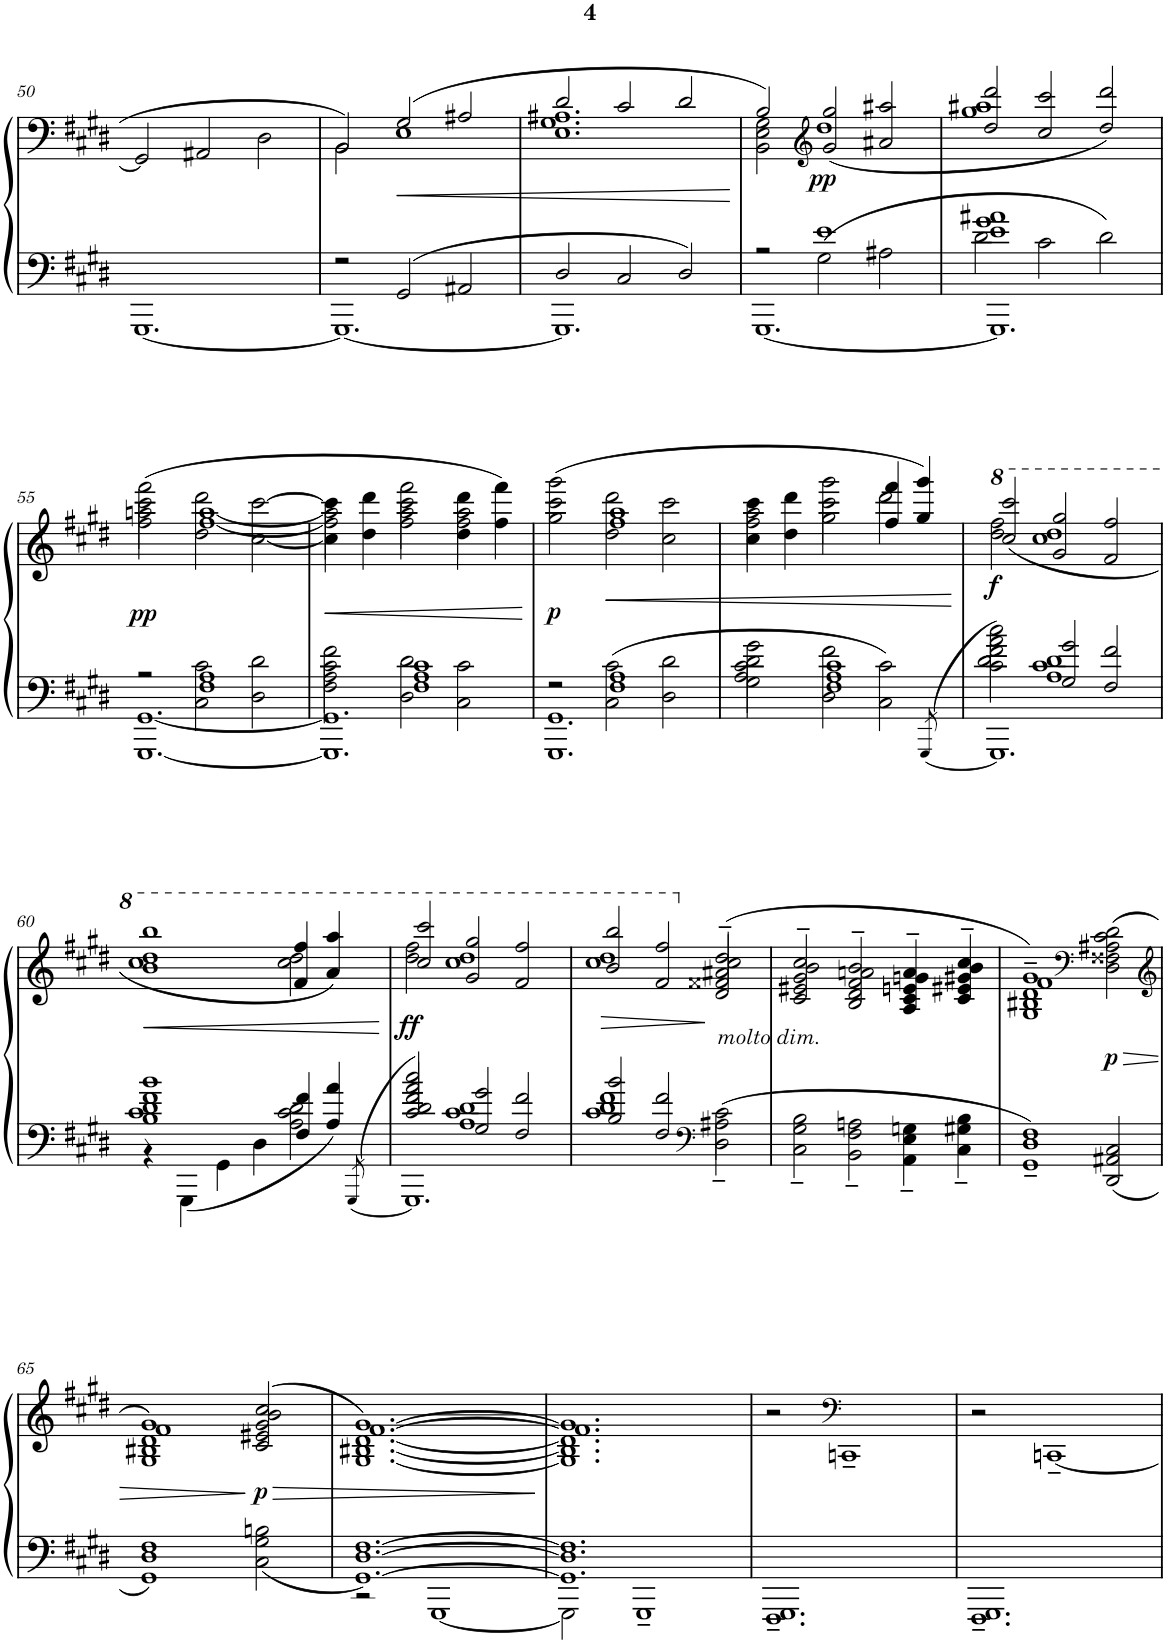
**kern	**kern	**dynam
*part1	*part1	*part1
*staff2	*staff1	*staff1/2
*I"Piano	*	*
*I'Pno.	*	*
!!LO:PB:g=z
*clefF4	*clefF4	*
*k[f#c#g#d#]	*k[f#c#g#d#]	*
*M3/2	*M3/2	*
=50	=50	=50
[1.GGG#	2GG#/]	.
.	2AA#X/	.
.	2D#\	.
=51	=51	=51
*^	*^	*
2r	1.GGG#_	2BB/	2BB\	.
!	!	!	!	!LO:HP:b
2GG#/	.	(2G#/	1E	<
2AA#X/	.	2A#X/	.	.
=52	=52	=52	=52	=52
2D#/	1.GGG#]	2d#/	1.E 1.G# 1.A#X	.
2C#/	.	2c#/	.	.
2D#/	.	2d#/	.	.
*v	*v	*	*	*
*	*v	*v	*
.	.	[
=53	=53	=53
*^	*^	*
*	*^	*	*	*
2r	2ryy	[<1.GGG#	2B/)	2BB\ 2E\ 2G#\	.
*	*	*	*clefG2	*	*
!	!	!	!	!	!LO:DY:b
1e	2G#\	.	1dd#	(2g#/ 2gg#/	pp
.	2A#X\	.	.	2a#X/ 2aa#X/	.
=54	=54	=54	=54	=54	=54
2d#\	1e 1g# 1a#X	1.GGG#]	2dd#/ 2ddd#/	1gg# 1aa#X	.
2c#\	.	.	2cc#/ 2ccc#/	.	.
2d#\	2ryy	.	2dd#/ 2ddd#/)	2ryy	.
!!LO:LB:g=z	!!
=55	=55	=55	=55	=55	=55
!	!	!	!	!	!LO:DY:b
2r	2ryy	[<1.GGG# [<1.GG#	(>2ff#\ 2fff#\	2aan\ 2ccc#\	pp
2C#\ 2c#\	1F# 1A	.	2dd#\ 2ddd#\	[<1ff# [<1aa	.
2D#\ 2d#\	.	.	[2cc#\ [>2ccc#\	.	.
=56	=56	=56	=56	=56	=56
!	!	!	!	!	!LO:HP:b
2F#\ 2f#\	2A\ 2c#\	1.GGG#] 1.GG#]	4cc#\] 4ccc#\]	2ff#\] 2aa\]	<
.	.	.	4dd#\ 4ddd#\	.	.
2D#\ 2d#\	1F# 1A 1c#	.	2ff#\ 2fff#\	2aa\ 2ccc#\	.
2C#\ 2c#\	.	.	4dd#\ 4ddd#\	2ff#\ 2aa\	.
.	.	.	4ff#\ 4fff#\)	.	.
*v	*v	*v	*	*	*
*	*v	*v	*
.	.	[
=57	=57	=57
*^	*^	*
*	*^	*	*	*
!	!	!	!	!	!LO:DY:b
2r	1.GGG# 1.GG#	2ryy	(>2gg#\ 2ggg#\	2ccc#\	p
!	!	!	!	!	!LO:HP:b
2C#\ 2c#\	.	1F# 1A	2dd#\ 2ddd#\	1ff# 1aa	<
2D#\ 2d#\	.	.	2cc#\ 2ccc#\	.	.
=58	=58	=58	=58	=58	=58
2G#\ 2g#\	2A\ 2c#\ 2d#\	4.ryy	4cc#\ 4ccc#\	2ff#\ 2aa\	.
.	.	.	4dd#\ 4ddd#\	.	.
*	*v	*v	*	*	*
2D#\ 2f#\	1F# 1A 1c#	2gg#\ 2ggg#\	2ccc#\	.
2C#\ 2c#\	.	4ff#/ 4fff#/	2ddd#\	.
.	.	4gg#/ 4ggg#/)	.	.
*	*^	*	*	*
.	.	[<8qGGG#/	.	.	.
.	.	8FF#	.	.	.
*v	*v	*v	*	*	*
*	*v	*v	*
.	.	[
=59	=59	=59
*^	*^	*
*	*^	*	*	*
!	!	!	!	!	!LO:DY:b
2c#\ 2cc#\	2d#\ 2f#\ 2a\	1.GGG#]	(2ccc#/ 2cccc#/	2ddd#\ 2fff#\	f
2G#/ 2g#/	1A 1c# 1d#	.	2gg#/ 2ggg#/	1ccc# 1ddd#	.
2F#/ 2f#/	.	.	2ff#/ 2fff#/	.	.
!!LO:LB:g=z	!!
=60	=60	=60	=60	=60	=60
!	!	!	!	!	!LO:HP:b
1B 1c# 1d# 1f# 1b	4r	4.ryy	1bb 1ccc# 1ddd# 1bbb	1ryy	<
.	4GGG#\	.	.	.	.
*	*v	*v	*	*	*
.	4GG#\	.	.	.
.	4D#\	.	.	.
2A\ 2c#\ 2d#\	4F#/ 4f#/	2ccc#\ 2ddd#\	4ff#/ 4fff#/	.
.	4A/ 4a/	.	4aa/ 4aaa/)	.
*	*^	*	*	*
.	.	[<8qGGG#/	.	.	.
.	.	8FF#	.	.	.
*v	*v	*v	*	*	*
*	*v	*v	*
.	.	[
=61	=61	=61
*^	*^	*
*	*^	*	*	*
!	!	!	!	!	!LO:DY:b
2c#/ 2cc#/	2d#/ 2f#/ 2a/	1.GGG#]	2ccc#/ 2cccc#/	2ddd#\ 2fff#\	ff
2G#/ 2g#/	1A 1c# 1d#	.	2gg#/ 2ggg#/	1ccc# 1ddd#	.
2F#/ 2f#/	.	.	2ff#/ 2fff#/	.	.
*	*v	*v	*	*	*
=62	=62	=62	=62	=62
!	!	!	!	!LO:HP:b
2B/ 2b/	1c# 1d# 1f#	2bb/ 2bbb/	1ccc# 1ddd#	>
2F#/ 2f#/	.	2ff#/ 2fff#/	.	.
*clefF4	*	*	*	*
!	!	!LO:TX:b:i:t=molto dim.	!	!
2D#\~< 2c#\~<	2A#X\	(2d#/~ 2dd#/~	2f##X/ 2a#X/ 2cc#/	]
*v	*v	*	*	*
*	*v	*v	*
=63	=63	=63
2C#\~< 2G#\~< 2B\~<	2c#/~> 2e#X/~> 2g#/~> 2b/~> 2cc#/~>	.
2BB\~< 2F#\~< 2An\~<	2B/~> 2d#/~> 2f#/~> 2an/~> 2b/~>	.
4AA\~< 4E\~< 4Gn\~<	4A/;<~> 4c#/;<~> 4en/;<~> 4gn/;<~> 4a/;<~>	.
4C#\~< 4G#X\~< 4B\~<	4c#/~> 4e#X/~> 4g#X/~> 4b/~> 4cc#/~>	.
=64	=64	=64
1GG#~ 1D#~ 1F#~	1G#~> 1B#X~> 1d#~> 1f#~> 1g#~>)	.
*	*clefF4	*
!	!	!LO:HP:b
!	!	!LO:DY:n=1:b
2DD#/ 2AA#X/ 2C#/	(2D#\ 2F##X\ 2A#X\ 2c#\ 2d#\	> p
!!LO:LB:g=z
=65	=65	=65
*	*clefG2	*
1GG# 1D# 1F#	1G# 1B#X 1d# 1f# 1g#)	.
!	!	!LO:HP:n=1:b
!	!	!LO:DY:n=1:b
2C#\ 2G#\ 2Bn\	(>2c#/ 2e#X/ 2g#/ 2b/ 2cc#/	] > p
=66	=66	=66
*^	*	*
[1.GG# [1.D# [1.F#	2r	[1.G# [1.B#X [1.d# [>1.f# [1.g#)	.
.	[1GGG#	.	.
*v	*v	*	*
.	.	]
=67	=67	=67
*^	*	*
1.GG#] 1.D#] 1.F#]	2GGG#\]	1.G#] 1.B#] 1.d#] 1.f#] 1.g#]	.
.	1GGG#~	.	.
*v	*v	*	*
=68	=68	=68
1.FFF#~ 1.GGG#~	2r	.
*	*clefF4	*
.	1CCn~	.
=69	=69	=69
1.FFF#~ 1.GGG#~	2r	.
.	[1CCn~	.
=	=	=
*-	*-	*-
